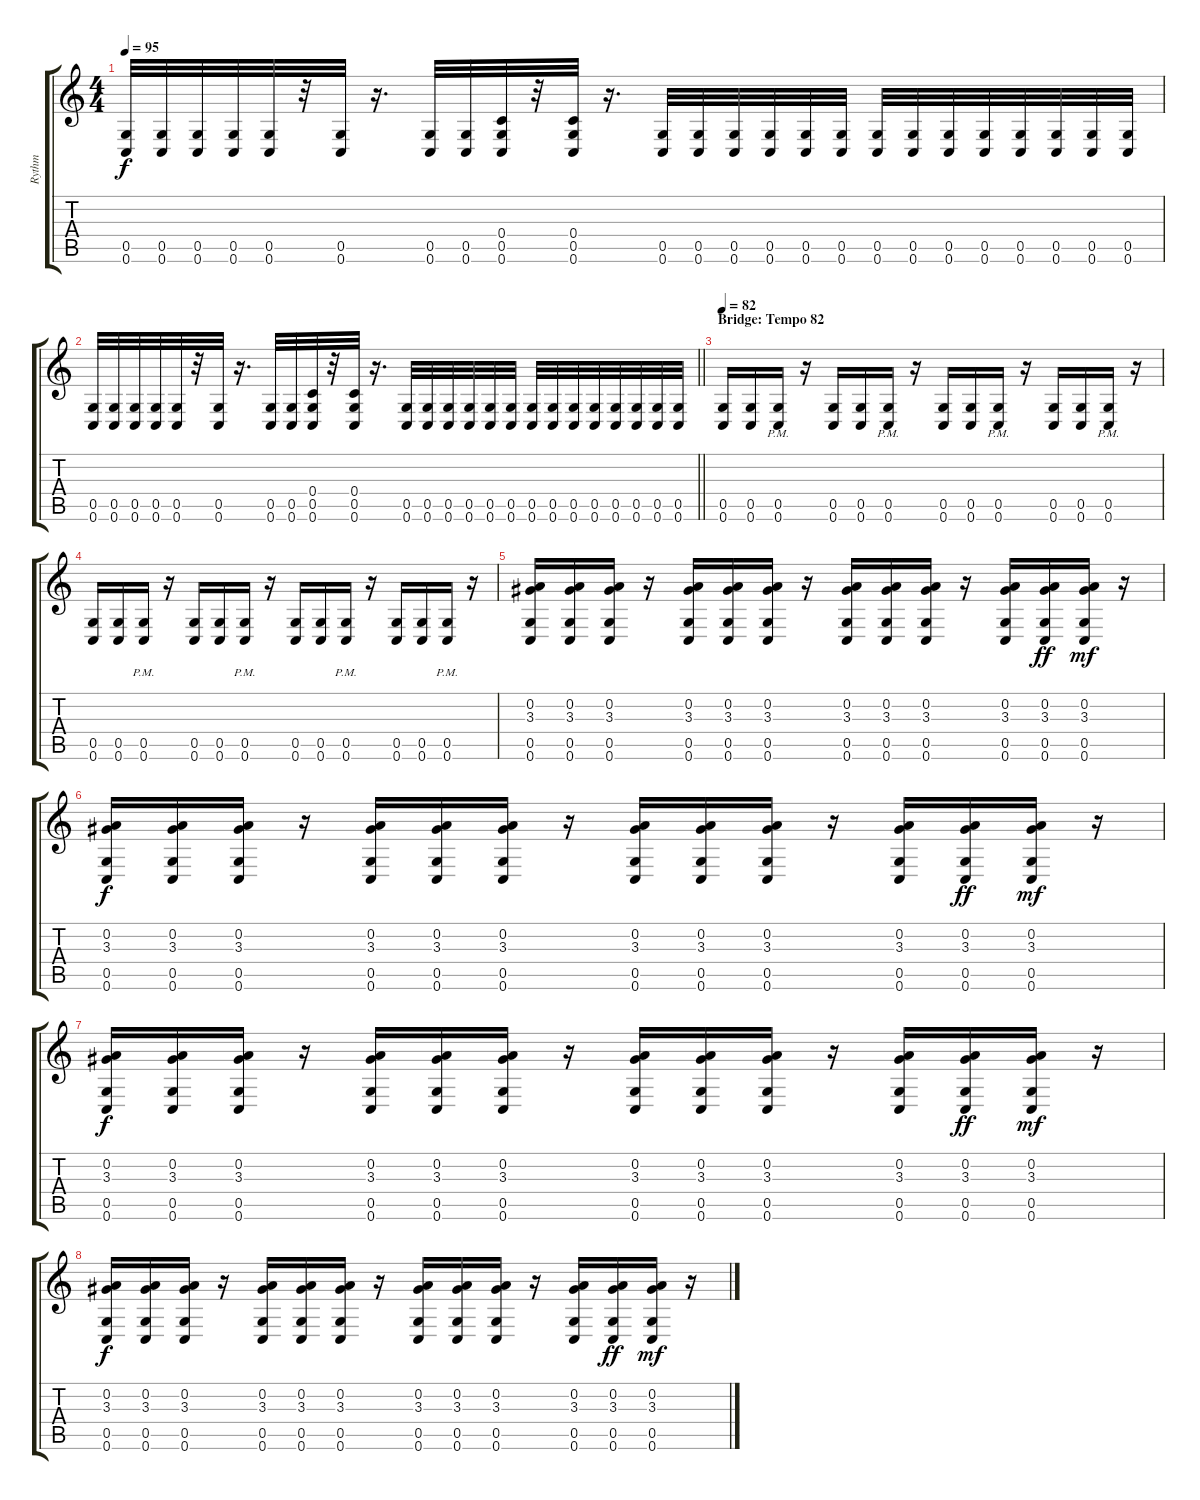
\track ("Rythm" "Rythm") {instrument distortionguitar}
\staff {score tabs}
\tuning (D4 A3 F3 C3 G2 C2) {hide}
\ts (4 4)
\tempo 95
\clef g2
\ks c
(0.5 0.6).32{dy f} (0.5 0.6).32 (0.5 0.6).32 (0.5 0.6).32 (0.5 0.6).32 r.32 (0.5 0.6).32 r.16{d} (0.5 0.6).32 (0.5 0.6).32 (0.4 0.5 0.6).32 r.32 (0.4 0.5 0.6).32 r.16{d} (0.5 0.6).32 (0.5 0.6).32 (0.5 0.6).32 (0.5 0.6).32 (0.5 0.6).32 (0.5 0.6).32 (0.5 0.6).32 (0.5 0.6).32 (0.5 0.6).32 (0.5 0.6).32 (0.5 0.6).32 (0.5 0.6).32 (0.5 0.6).32 (0.5 0.6).32 |
\barLineRight lightlight
(0.5 0.6).32 (0.5 0.6).32 (0.5 0.6).32 (0.5 0.6).32 (0.5 0.6).32 r.32 (0.5 0.6).32 r.16{d} (0.5 0.6).32 (0.5 0.6).32 (0.4 0.5 0.6).32 r.32 (0.4 0.5 0.6).32 r.16{d} (0.5 0.6).32 (0.5 0.6).32 (0.5 0.6).32 (0.5 0.6).32 (0.5 0.6).32 (0.5 0.6).32 (0.5 0.6).32 (0.5 0.6).32 (0.5 0.6).32 (0.5 0.6).32 (0.5 0.6).32 (0.5 0.6).32 (0.5 0.6).32 (0.5 0.6).32 |
\section ("" "Bridge: Tempo 82")
\tempo 82
(0.5 0.6).16 (0.5 0.6).16 (0.5{pm} 0.6{pm}).16 r.16 (0.5 0.6).16 (0.5 0.6).16 (0.5{pm} 0.6{pm}).16 r.16 (0.5 0.6).16 (0.5 0.6).16 (0.5{pm} 0.6{pm}).16 r.16 (0.5 0.6).16 (0.5 0.6).16 (0.5{pm} 0.6{pm}).16 r.16 |
(0.5 0.6).16 (0.5 0.6).16 (0.5{pm} 0.6{pm}).16 r.16 (0.5 0.6).16 (0.5 0.6).16 (0.5{pm} 0.6{pm}).16 r.16 (0.5 0.6).16 (0.5 0.6).16 (0.5{pm} 0.6{pm}).16 r.16 (0.5 0.6).16 (0.5 0.6).16 (0.5{pm} 0.6{pm}).16 r.16 |
(0.2 3.3 0.5 0.6).16 (0.2 3.3 0.5 0.6).16 (0.2 3.3 0.5 0.6).16 r.16 (0.2 3.3 0.5 0.6).16 (0.2 3.3 0.5 0.6).16 (0.2 3.3 0.5 0.6).16 r.16 (0.2 3.3 0.5 0.6).16 (0.2 3.3 0.5 0.6).16 (0.2 3.3 0.5 0.6).16 r.16 (0.2 3.3 0.5 0.6).16 (0.2 3.3 0.5 0.6).16{dy ff} (0.2 3.3 0.5 0.6).16{dy mf} r.16 |
(0.2 3.3 0.5 0.6).16{dy f} (0.2 3.3 0.5 0.6).16 (0.2 3.3 0.5 0.6).16 r.16 (0.2 3.3 0.5 0.6).16 (0.2 3.3 0.5 0.6).16 (0.2 3.3 0.5 0.6).16 r.16 (0.2 3.3 0.5 0.6).16 (0.2 3.3 0.5 0.6).16 (0.2 3.3 0.5 0.6).16 r.16 (0.2 3.3 0.5 0.6).16 (0.2 3.3 0.5 0.6).16{dy ff} (0.2 3.3 0.5 0.6).16{dy mf} r.16 |
(0.2 3.3 0.5 0.6).16{dy f} (0.2 3.3 0.5 0.6).16 (0.2 3.3 0.5 0.6).16 r.16 (0.2 3.3 0.5 0.6).16 (0.2 3.3 0.5 0.6).16 (0.2 3.3 0.5 0.6).16 r.16 (0.2 3.3 0.5 0.6).16 (0.2 3.3 0.5 0.6).16 (0.2 3.3 0.5 0.6).16 r.16 (0.2 3.3 0.5 0.6).16 (0.2 3.3 0.5 0.6).16{dy ff} (0.2 3.3 0.5 0.6).16{dy mf} r.16 |
(0.2 3.3 0.5 0.6).16{dy f} (0.2 3.3 0.5 0.6).16 (0.2 3.3 0.5 0.6).16 r.16 (0.2 3.3 0.5 0.6).16 (0.2 3.3 0.5 0.6).16 (0.2 3.3 0.5 0.6).16 r.16 (0.2 3.3 0.5 0.6).16 (0.2 3.3 0.5 0.6).16 (0.2 3.3 0.5 0.6).16 r.16 (0.2 3.3 0.5 0.6).16 (0.2 3.3 0.5 0.6).16{dy ff} (0.2 3.3 0.5 0.6).16{dy mf} r.16
